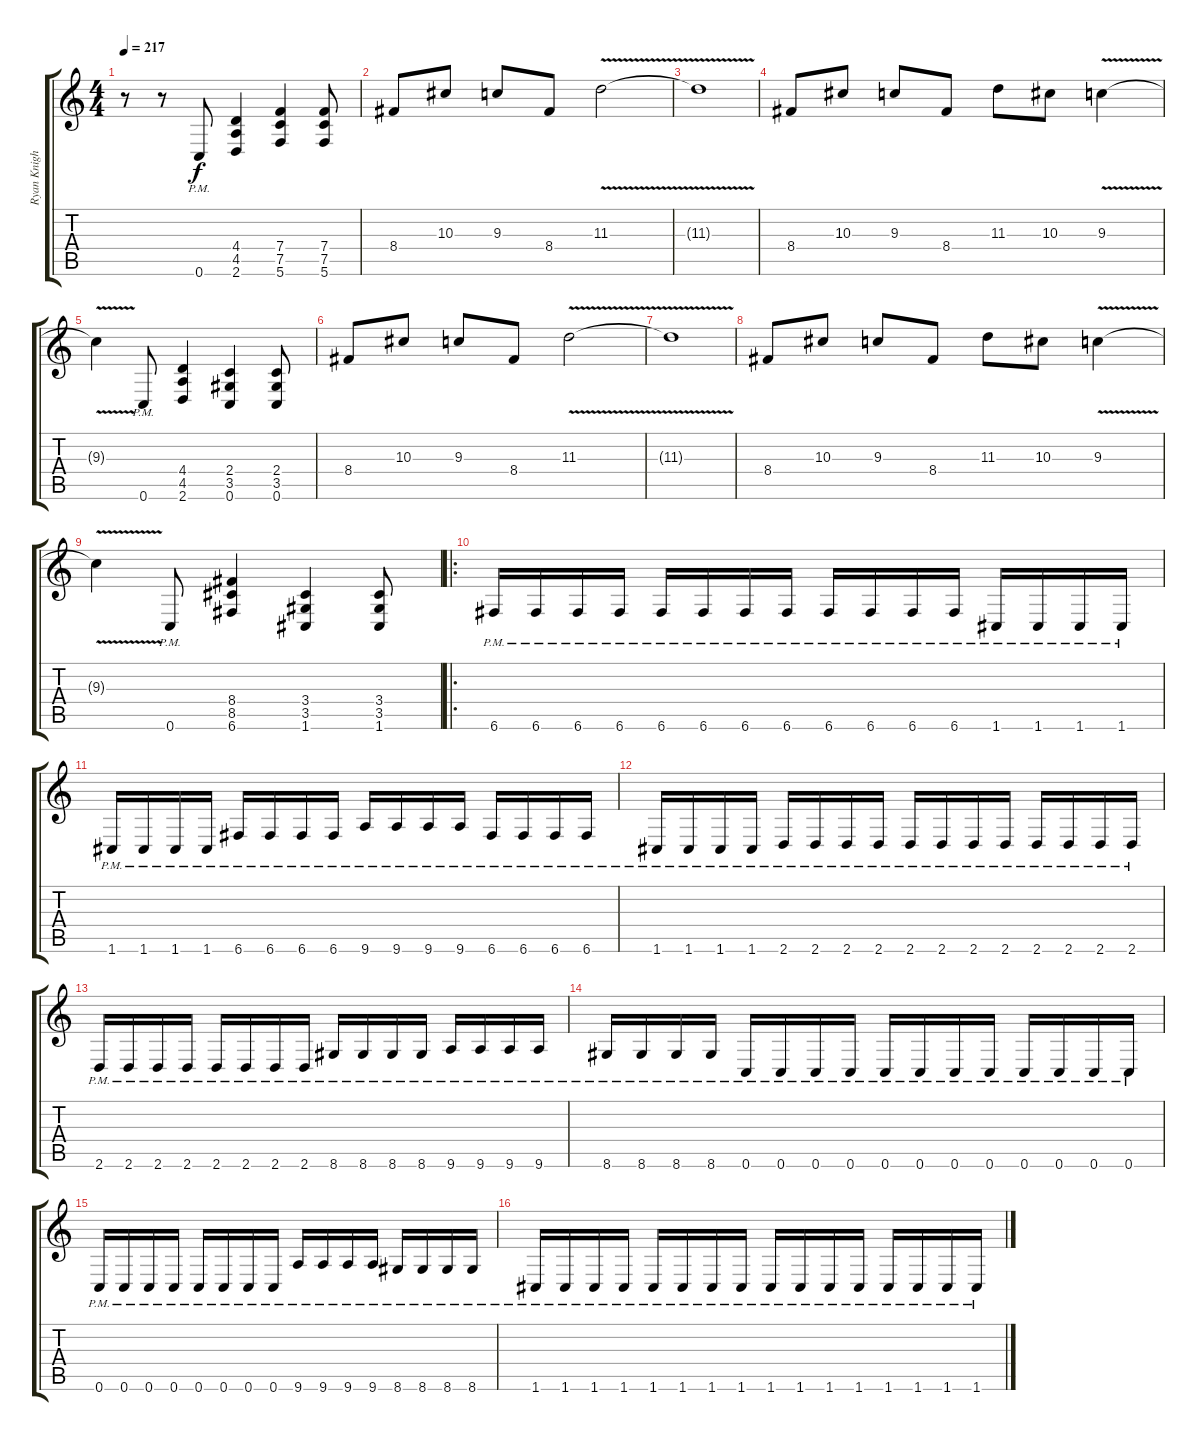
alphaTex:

\track ("Ryan Knight (Left)" "Ryan Knigh") {instrument distortionguitar}
\staff {score tabs}
\tuning (C4 G3 Eb3 Bb2 F2 C2) {hide}
\ts (4 4)
\tempo 217
\clef g2
\ks c
r.8{dy f} r.8 0.6{pm}.8 (4.4 4.5 2.6).4 (7.4 7.5 5.6).4 (7.4 7.5 5.6).8 |
8.4.8 10.3.8 9.3.8 8.4.8 11.3{v}.2 |
11.3{t}.1 |
8.4.8 10.3.8 9.3.8 8.4.8 11.3.8 10.3.8 9.3{v}.4 |
9.3{t}.4 0.6{pm}.8 (4.4 4.5 2.6).4 (2.4 3.5 0.6).4 (2.4 3.5 0.6).8 |
8.4.8 10.3.8 9.3.8 8.4.8 11.3{v}.2 |
11.3{t}.1 |
8.4.8 10.3.8 9.3.8 8.4.8 11.3.8 10.3.8 9.3{v}.4 |
9.3{t}.4 0.6{pm}.8 (8.4 8.5 6.6).4 (3.4 3.5 1.6).4 (3.4 3.5 1.6).8 |
\ro
6.6{pm}.16 6.6{pm}.16 6.6{pm}.16 6.6{pm}.16 6.6{pm}.16 6.6{pm}.16 6.6{pm}.16 6.6{pm}.16 6.6{pm}.16 6.6{pm}.16 6.6{pm}.16 6.6{pm}.16 1.6{pm}.16 1.6{pm}.16 1.6{pm}.16 1.6{pm}.16 |
1.6{pm}.16 1.6{pm}.16 1.6{pm}.16 1.6{pm}.16 6.6{pm}.16 6.6{pm}.16 6.6{pm}.16 6.6{pm}.16 9.6{pm}.16 9.6{pm}.16 9.6{pm}.16 9.6{pm}.16 6.6{pm}.16 6.6{pm}.16 6.6{pm}.16 6.6{pm}.16 |
1.6{pm}.16 1.6{pm}.16 1.6{pm}.16 1.6{pm}.16 2.6{pm}.16 2.6{pm}.16 2.6{pm}.16 2.6{pm}.16 2.6{pm}.16 2.6{pm}.16 2.6{pm}.16 2.6{pm}.16 2.6{pm}.16 2.6{pm}.16 2.6{pm}.16 2.6{pm}.16 |
2.6{pm}.16 2.6{pm}.16 2.6{pm}.16 2.6{pm}.16 2.6{pm}.16 2.6{pm}.16 2.6{pm}.16 2.6{pm}.16 8.6{pm}.16 8.6{pm}.16 8.6{pm}.16 8.6{pm}.16 9.6{pm}.16 9.6{pm}.16 9.6{pm}.16 9.6{pm}.16 |
8.6{pm}.16 8.6{pm}.16 8.6{pm}.16 8.6{pm}.16 0.6{pm}.16 0.6{pm}.16 0.6{pm}.16 0.6{pm}.16 0.6{pm}.16 0.6{pm}.16 0.6{pm}.16 0.6{pm}.16 0.6{pm}.16 0.6{pm}.16 0.6{pm}.16 0.6{pm}.16 |
0.6{pm}.16 0.6{pm}.16 0.6{pm}.16 0.6{pm}.16 0.6{pm}.16 0.6{pm}.16 0.6{pm}.16 0.6{pm}.16 9.6{pm}.16 9.6{pm}.16 9.6{pm}.16 9.6{pm}.16 8.6{pm}.16 8.6{pm}.16 8.6{pm}.16 8.6{pm}.16 |
1.6{pm}.16 1.6{pm}.16 1.6{pm}.16 1.6{pm}.16 1.6{pm}.16 1.6{pm}.16 1.6{pm}.16 1.6{pm}.16 1.6{pm}.16 1.6{pm}.16 1.6{pm}.16 1.6{pm}.16 1.6{pm}.16 1.6{pm}.16 1.6{pm}.16 1.6{pm}.16
